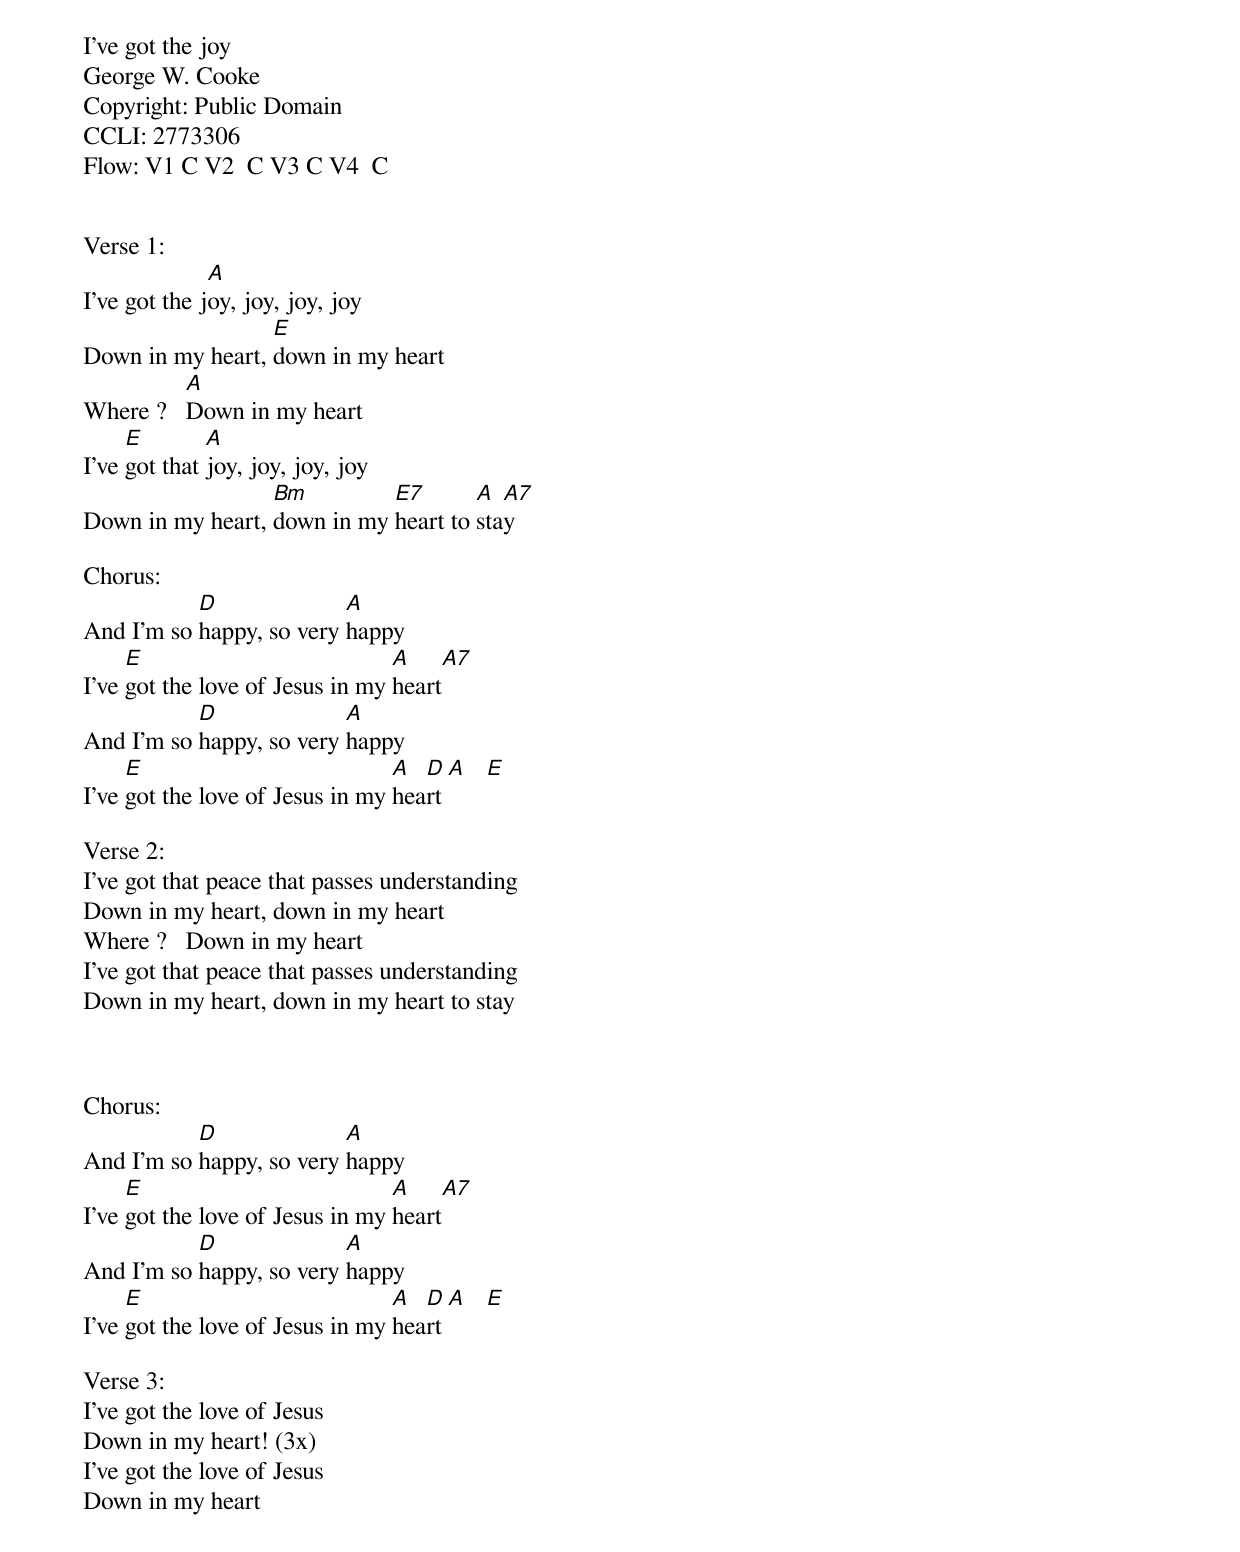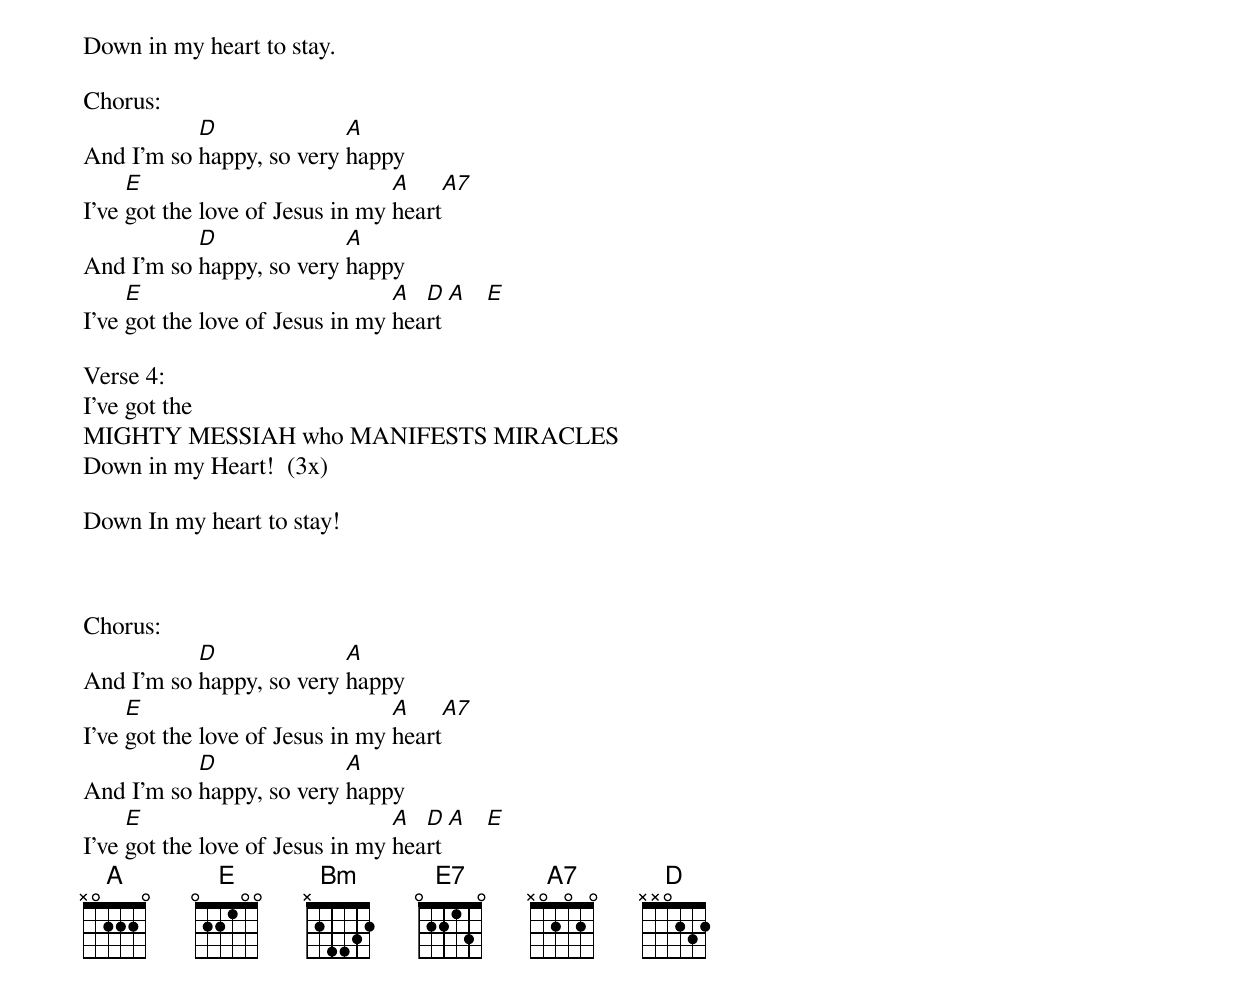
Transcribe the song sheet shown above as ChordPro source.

I've got the joy
George W. Cooke
Copyright: Public Domain
CCLI: 2773306
Flow: V1 C V2  C V3 C V4  C


Verse 1:
I've got the j[A]oy, joy, joy, joy
Down in my heart, [E]down in my heart
Where ?   [A]Down in my heart
I've [E]got that [A]joy, joy, joy, joy
Down in my heart, [Bm]down in my [E7]heart to [A]sta[A7]y

Chorus:
And I'm so [D]happy, so very [A]happy
I've [E]got the love of Jesus in my [A]heart[A7]
And I'm so [D]happy, so very [A]happy
I've [E]got the love of Jesus in my [A]hea[D]rt [A]   [E]

Verse 2:
I've got that peace that passes understanding
Down in my heart, down in my heart
Where ?   Down in my heart
I've got that peace that passes understanding
Down in my heart, down in my heart to stay



Chorus:
And I'm so [D]happy, so very [A]happy
I've [E]got the love of Jesus in my [A]heart[A7]
And I'm so [D]happy, so very [A]happy
I've [E]got the love of Jesus in my [A]hea[D]rt [A]   [E]

Verse 3:
I've got the love of Jesus
Down in my heart! (3x)
I've got the love of Jesus
Down in my heart
Down in my heart to stay.

Chorus:
And I'm so [D]happy, so very [A]happy
I've [E]got the love of Jesus in my [A]heart[A7]
And I'm so [D]happy, so very [A]happy
I've [E]got the love of Jesus in my [A]hea[D]rt [A]   [E]

Verse 4:
I've got the
MIGHTY MESSIAH who MANIFESTS MIRACLES
Down in my Heart!  (3x)

Down In my heart to stay!



Chorus:
And I'm so [D]happy, so very [A]happy
I've [E]got the love of Jesus in my [A]heart[A7]
And I'm so [D]happy, so very [A]happy
I've [E]got the love of Jesus in my [A]hea[D]rt [A]   [E]
